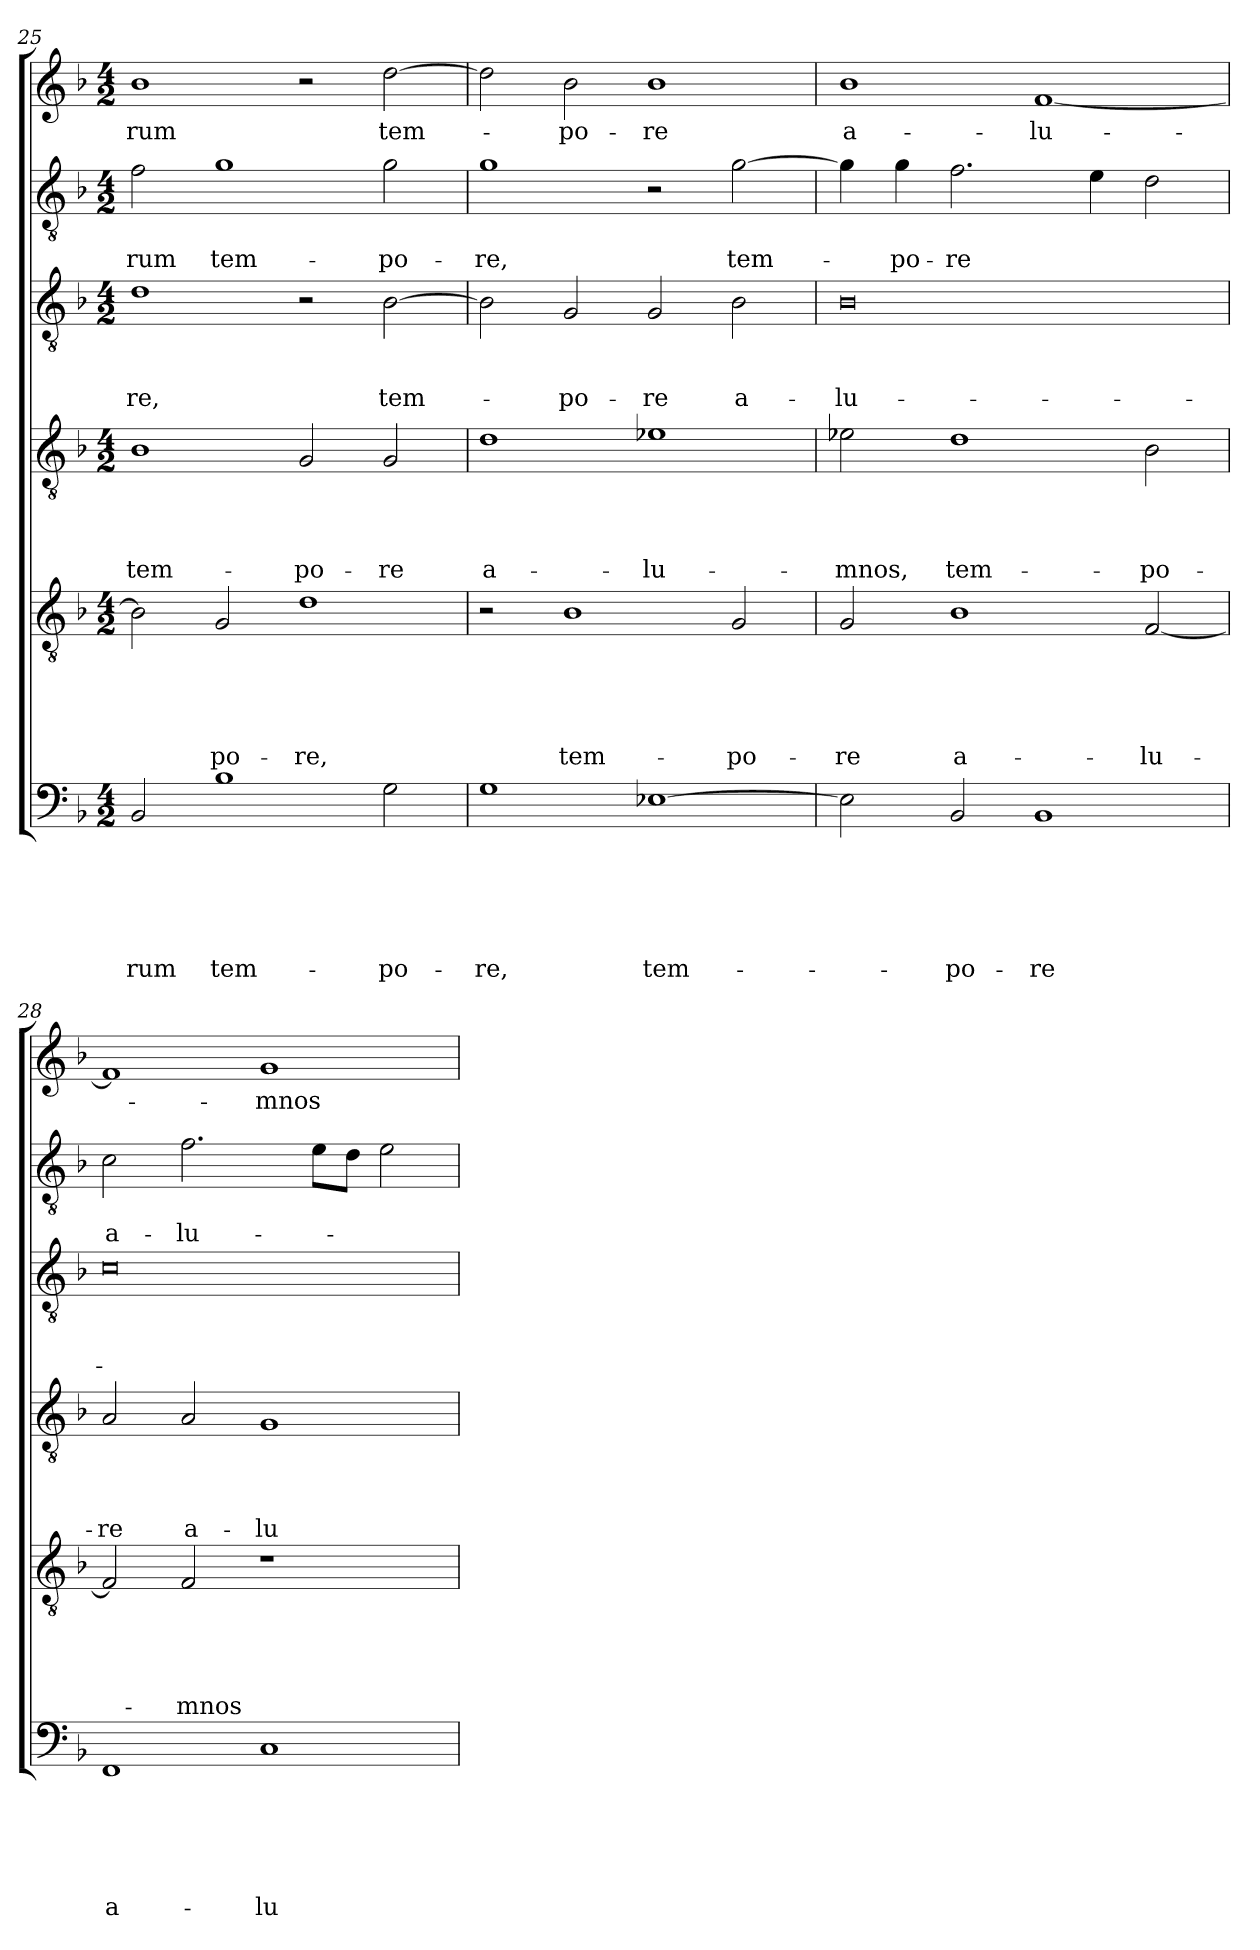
**kern	**text	**text	**text	**text	**text	**text	**kern	**text	**text	**text	**text	**text	**kern	**text	**text	**text	**text	**kern	**text	**text	**text	**kern	**text	**text	**kern	**text
*part6	*part6	*part6	*part6	*part6	*part6	*part6	*part5	*part5	*part5	*part5	*part5	*part5	*part4	*part4	*part4	*part4	*part4	*part3	*part3	*part3	*part3	*part2	*part2	*part2	*part1	*part1
*staff6	*staff6	*staff6	*staff6	*staff6	*staff6	*staff6	*staff5	*staff5	*staff5	*staff5	*staff5	*staff5	*staff4	*staff4	*staff4	*staff4	*staff4	*staff3	*staff3	*staff3	*staff3	*staff2	*staff2	*staff2	*staff1	*staff1
*clefF4	*	*	*	*	*	*	*clefGv2	*	*	*	*	*	*clefGv2	*	*	*	*	*clefGv2	*	*	*	*clefGv2	*	*	*clefG2	*
*k[b-]	*	*	*	*	*	*	*k[b-]	*	*	*	*	*	*k[b-]	*	*	*	*	*k[b-]	*	*	*	*k[b-]	*	*	*k[b-]	*
*F:	*	*	*	*	*	*	*F:	*	*	*	*	*	*F:	*	*	*	*	*F:	*	*	*	*F:	*	*	*F:	*
*M4/2	*	*	*	*	*	*	*M4/2	*	*	*	*	*	*M4/2	*	*	*	*	*M4/2	*	*	*	*M4/2	*	*	*M4/2	*
=25	=25	=25	=25	=25	=25	=25	=25	=25	=25	=25	=25	=25	=25	=25	=25	=25	=25	=25	=25	=25	=25	=25	=25	=25	=25	=25
!	!	!	!	!	!	!LO:LY:b	!	!	!	!	!	!	!	!	!	!	!LO:LY:b	!	!	!	!LO:LY:b	!	!	!LO:LY:b	!	!LO:LY:b
2BB-/	.	.	.	.	.	-rum	2B-\]	.	.	.	.	.	1B-	.	.	.	tem-	1d	.	.	-re,	2f\	.	-rum	1b-	-rum
!	!	!	!	!	!	!LO:LY:b	!	!	!	!	!	!LO:LY:b	!	!	!	!	!	!	!	!	!	!	!	!LO:LY:b	!	!
1B-	.	.	.	.	.	tem-	2G/	.	.	.	.	-po-	.	.	.	.	.	.	.	.	.	1g	.	tem-	.	.
!	!	!	!	!	!	!	!	!	!	!	!	!LO:LY:b	!	!	!	!	!LO:LY:b	!	!	!	!	!	!	!	!	!
.	.	.	.	.	.	.	1d	.	.	.	.	-re,	2G/	.	.	.	-po-	2r	.	.	.	.	.	.	2r	.
!	!	!	!	!	!	!LO:LY:b	!	!	!	!	!	!	!	!	!	!	!LO:LY:b	!	!	!	!LO:LY:b	!	!	!LO:LY:b	!	!LO:LY:b
2G\	.	.	.	.	.	-po-	.	.	.	.	.	.	2G/	.	.	.	-re	[2B-\	.	.	tem-	2g\	.	-po-	[2dd\	tem-
=26	=26	=26	=26	=26	=26	=26	=26	=26	=26	=26	=26	=26	=26	=26	=26	=26	=26	=26	=26	=26	=26	=26	=26	=26	=26	=26
!	!	!	!	!	!	!LO:LY:b	!	!	!	!	!	!	!	!	!	!	!LO:LY:b	!	!	!	!	!	!	!LO:LY:b	!	!
1G	.	.	.	.	.	-re,	2r	.	.	.	.	.	1d	.	.	.	a-	2B-\]	.	.	.	1g	.	-re,	2dd\]	.
!	!	!	!	!	!	!	!	!	!	!	!	!LO:LY:b	!	!	!	!	!	!	!	!	!LO:LY:b	!	!	!	!	!LO:LY:b
.	.	.	.	.	.	.	1B-	.	.	.	.	tem-	.	.	.	.	.	2G/	.	.	-po-	.	.	.	2b-\	-po-
!	!	!	!	!	!	!LO:LY:b	!	!	!	!	!	!	!	!	!	!	!LO:LY:b	!	!	!	!LO:LY:b	!	!	!	!	!LO:LY:b
[1E-X	.	.	.	.	.	tem-	.	.	.	.	.	.	1e-X	.	.	.	-lu-	2G/	.	.	-re	2r	.	.	1b-	-re
!	!	!	!	!	!	!	!	!	!	!	!	!LO:LY:b	!	!	!	!	!	!	!	!	!LO:LY:b	!	!	!LO:LY:b	!	!
.	.	.	.	.	.	.	2G/	.	.	.	.	-po-	.	.	.	.	.	2B-\	.	.	a-	[2g\	.	tem-	.	.
=27	=27	=27	=27	=27	=27	=27	=27	=27	=27	=27	=27	=27	=27	=27	=27	=27	=27	=27	=27	=27	=27	=27	=27	=27	=27	=27
!	!	!	!	!	!	!	!	!	!	!	!	!LO:LY:b	!	!	!	!	!LO:LY:b	!	!	!	!LO:LY:b	!	!	!	!	!LO:LY:b
2E-\]	.	.	.	.	.	.	2G/	.	.	.	.	-re	2e-X\	.	.	.	-mnos,	0B-	.	.	-lu-	4g\]	.	.	1b-	a-
!	!	!	!	!	!	!	!	!	!	!	!	!	!	!	!	!	!	!	!	!	!	!	!	!LO:LY:b	!	!
.	.	.	.	.	.	.	.	.	.	.	.	.	.	.	.	.	.	.	.	.	.	4g\	.	-po-	.	.
!	!	!	!	!	!	!LO:LY:b	!	!	!	!	!	!LO:LY:b	!	!	!	!	!LO:LY:b	!	!	!	!	!	!	!LO:LY:b	!	!
2BB-/	.	.	.	.	.	-po-	1B-	.	.	.	.	a-	1d	.	.	.	tem-	.	.	.	.	2.f\	.	-re	.	.
!	!	!	!	!	!	!LO:LY:b	!	!	!	!	!	!	!	!	!	!	!	!	!	!	!	!	!	!	!	!LO:LY:b
1BB-	.	.	.	.	.	-re	.	.	.	.	.	.	.	.	.	.	.	.	.	.	.	.	.	.	[1f	-lu-
.	.	.	.	.	.	.	.	.	.	.	.	.	.	.	.	.	.	.	.	.	.	4e\	.	.	.	.
!	!	!	!	!	!	!	!	!	!	!	!	!LO:LY:b	!	!	!	!	!LO:LY:b	!	!	!	!	!	!	!	!	!
.	.	.	.	.	.	.	[2F/	.	.	.	.	-lu-	2B-\	.	.	.	-po-	.	.	.	.	2d\	.	.	.	.
!!LO:LB:g=z
=28	=28	=28	=28	=28	=28	=28	=28	=28	=28	=28	=28	=28	=28	=28	=28	=28	=28	=28	=28	=28	=28	=28	=28	=28	=28	=28
!	!	!	!	!	!	!LO:LY:b	!	!	!	!	!	!	!	!	!	!	!LO:LY:b	!	!	!	!	!	!	!LO:LY:b	!	!
1FF	.	.	.	.	.	a-	2F/]	.	.	.	.	.	2A/	.	.	.	-re	0c	.	.	.	2c\	.	a-	1f]	.
!	!	!	!	!	!	!	!	!	!	!	!	!LO:LY:b	!	!	!	!	!LO:LY:b	!	!	!	!	!	!	!LO:LY:b	!	!
.	.	.	.	.	.	.	2F/	.	.	.	.	-mnos	2A/	.	.	.	a-	.	.	.	.	2.f\	.	-lu-	.	.
!	!	!	!	!	!	!LO:LY:b	!	!	!	!	!	!	!	!	!	!	!LO:LY:b	!	!	!	!	!	!	!	!	!LO:LY:b
1C	.	.	.	.	.	-lu-	1r	.	.	.	.	.	1G	.	.	.	-lu-	.	.	.	.	.	.	.	1g	-mnos
.	.	.	.	.	.	.	.	.	.	.	.	.	.	.	.	.	.	.	.	.	.	8e\L	.	.	.	.
.	.	.	.	.	.	.	.	.	.	.	.	.	.	.	.	.	.	.	.	.	.	8d\J	.	.	.	.
.	.	.	.	.	.	.	.	.	.	.	.	.	.	.	.	.	.	.	.	.	.	2e\	.	.	.	.
=	=	=	=	=	=	=	=	=	=	=	=	=	=	=	=	=	=	=	=	=	=	=	=	=	=	=
*-	*-	*-	*-	*-	*-	*-	*-	*-	*-	*-	*-	*-	*-	*-	*-	*-	*-	*-	*-	*-	*-	*-	*-	*-	*-	*-
